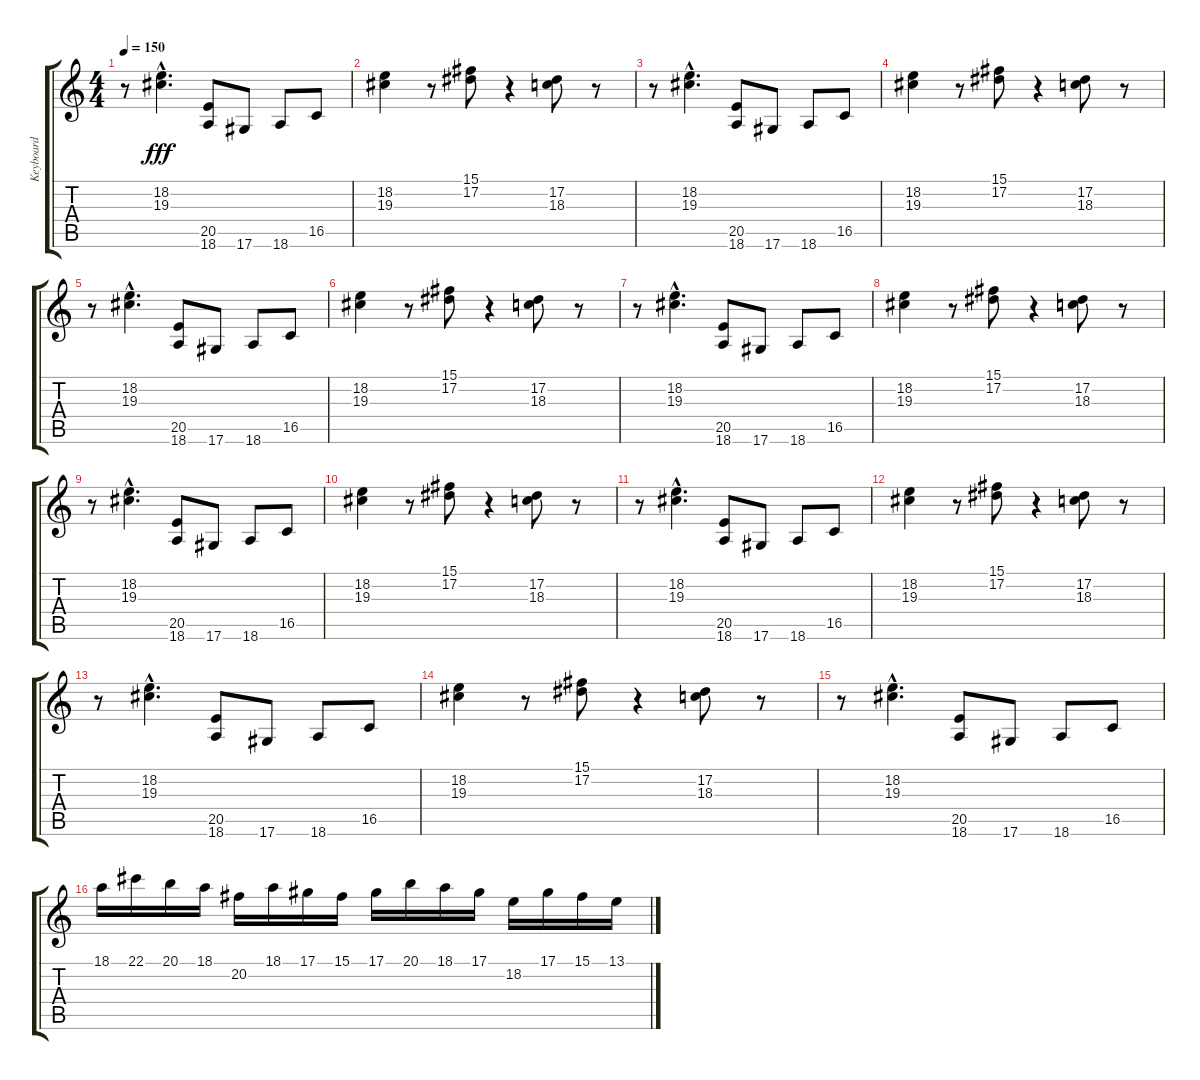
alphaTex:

\track ("Keyboard" "Keyboard") {instrument lead2sawtooth}
\staff {score tabs}
\tuning (Eb4 Bb3 Gb3 Db3 Ab2 Eb2) {hide}
\ts (4 4)
\tempo 150
\clef g2
\ks c
r.8{dy fff} (18.2{hac} 19.3{hac}).4{d} (20.5 18.6).8 17.6.8 18.6.8 16.5.8 |
(18.2 19.3).4 r.8 (15.1 17.2).8 r.4 (17.2 18.3).8 r.8 |
r.8 (18.2{hac} 19.3{hac}).4{d} (20.5 18.6).8 17.6.8 18.6.8 16.5.8 |
(18.2 19.3).4 r.8 (15.1 17.2).8 r.4 (17.2 18.3).8 r.8 |
r.8 (18.2{hac} 19.3{hac}).4{d} (20.5 18.6).8 17.6.8 18.6.8 16.5.8 |
(18.2 19.3).4 r.8 (15.1 17.2).8 r.4 (17.2 18.3).8 r.8 |
r.8 (18.2{hac} 19.3{hac}).4{d} (20.5 18.6).8 17.6.8 18.6.8 16.5.8 |
(18.2 19.3).4 r.8 (15.1 17.2).8 r.4 (17.2 18.3).8 r.8 |
r.8 (18.2{hac} 19.3{hac}).4{d} (20.5 18.6).8 17.6.8 18.6.8 16.5.8 |
(18.2 19.3).4 r.8 (15.1 17.2).8 r.4 (17.2 18.3).8 r.8 |
r.8 (18.2{hac} 19.3{hac}).4{d} (20.5 18.6).8 17.6.8 18.6.8 16.5.8 |
(18.2 19.3).4 r.8 (15.1 17.2).8 r.4 (17.2 18.3).8 r.8 |
r.8 (18.2{hac} 19.3{hac}).4{d} (20.5 18.6).8 17.6.8 18.6.8 16.5.8 |
(18.2 19.3).4 r.8 (15.1 17.2).8 r.4 (17.2 18.3).8 r.8 |
r.8 (18.2{hac} 19.3{hac}).4{d} (20.5 18.6).8 17.6.8 18.6.8 16.5.8 |
18.1.16 22.1.16 20.1.16 18.1.16 20.2.16 18.1.16 17.1.16 15.1.16 17.1.16 20.1.16 18.1.16 17.1.16 18.2.16 17.1.16 15.1.16 13.1.16
